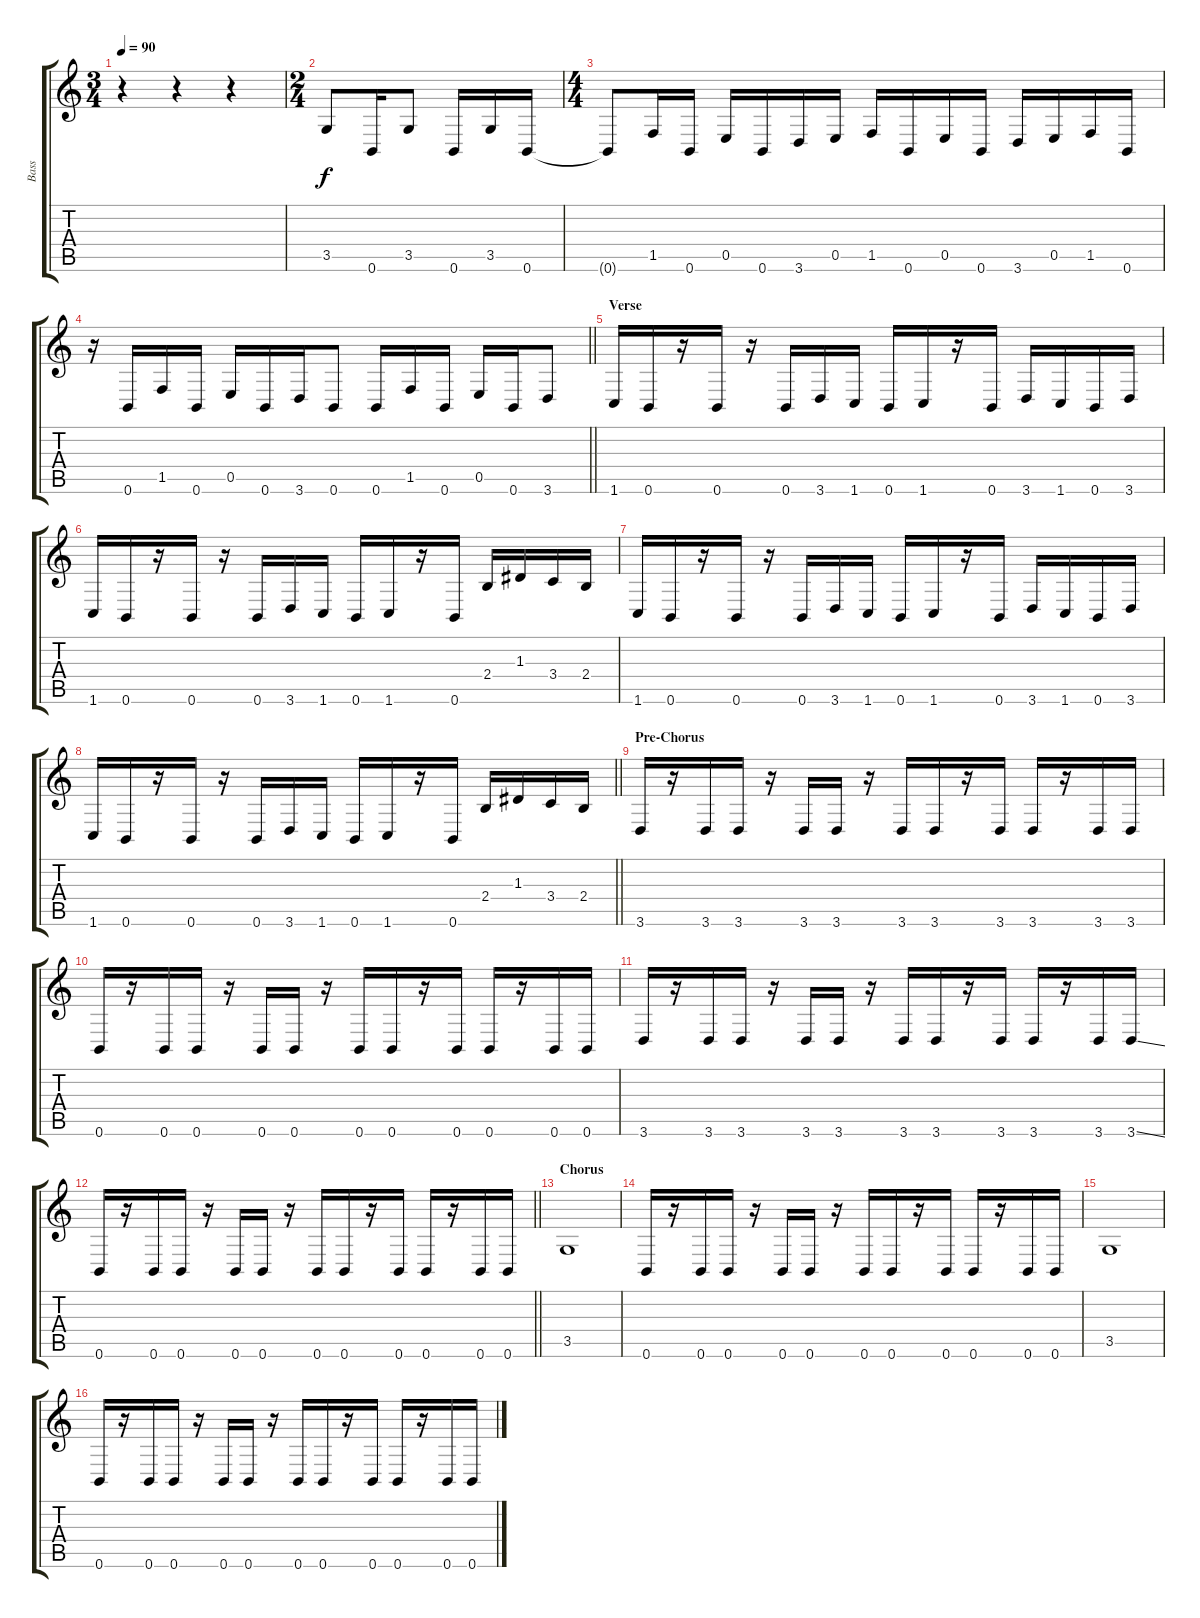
\track ("Bass" "Bass") {instrument electricbassfinger}
\staff {score tabs}
\tuning (B3 Gb3 D3 A2 E2 B1) {hide}
\ts (3 4)
\tempo 90
\clef g2
\ks c
r.4{dy f} r.4 r.4 |
\ts (2 4)
3.5.8 0.6.16 3.5.8 0.6.16 3.5.16 0.6.16 |
\ts (4 4)
0.6{t}.8 1.5.16 0.6.16 0.5.16 0.6.16 3.6.16 0.5.16 1.5.16 0.6.16 0.5.16 0.6.16 3.6.16 0.5.16 1.5.16 0.6.16 |
\barLineRight lightlight
r.16 0.6.16 1.5.16 0.6.16 0.5.16 0.6.16 3.6.16 0.6.8 0.6.16 1.5.16 0.6.16 0.5.16 0.6.16 3.6.8 |
\section ("" "Verse")
1.6.16 0.6.16 r.16 0.6.16 r.16 0.6.16 3.6.16 1.6.16 0.6.16 1.6.16 r.16 0.6.16 3.6.16 1.6.16 0.6.16 3.6.16 |
1.6.16 0.6.16 r.16 0.6.16 r.16 0.6.16 3.6.16 1.6.16 0.6.16 1.6.16 r.16 0.6.16 2.4.16 1.3.16 3.4.16 2.4.16 |
1.6.16 0.6.16 r.16 0.6.16 r.16 0.6.16 3.6.16 1.6.16 0.6.16 1.6.16 r.16 0.6.16 3.6.16 1.6.16 0.6.16 3.6.16 |
\barLineRight lightlight
1.6.16 0.6.16 r.16 0.6.16 r.16 0.6.16 3.6.16 1.6.16 0.6.16 1.6.16 r.16 0.6.16 2.4.16 1.3.16 3.4.16 2.4.16 |
\section ("" "Pre-Chorus")
3.6.16 r.16 3.6.16 3.6.16 r.16 3.6.16 3.6.16 r.16 3.6.16 3.6.16 r.16 3.6.16 3.6.16 r.16 3.6.16 3.6.16 |
0.6.16 r.16 0.6.16 0.6.16 r.16 0.6.16 0.6.16 r.16 0.6.16 0.6.16 r.16 0.6.16 0.6.16 r.16 0.6.16 0.6.16 |
3.6.16 r.16 3.6.16 3.6.16 r.16 3.6.16 3.6.16 r.16 3.6.16 3.6.16 r.16 3.6.16 3.6.16 r.16 3.6.16 3.6{ss}.16 |
\barLineRight lightlight
0.6.16 r.16 0.6.16 0.6.16 r.16 0.6.16 0.6.16 r.16 0.6.16 0.6.16 r.16 0.6.16 0.6.16 r.16 0.6.16 0.6.16 |
\section ("" "Chorus")
3.5.1 |
0.6.16 r.16 0.6.16 0.6.16 r.16 0.6.16 0.6.16 r.16 0.6.16 0.6.16 r.16 0.6.16 0.6.16 r.16 0.6.16 0.6.16 |
3.5.1 |
0.6.16 r.16 0.6.16 0.6.16 r.16 0.6.16 0.6.16 r.16 0.6.16 0.6.16 r.16 0.6.16 0.6.16 r.16 0.6.16 0.6.16
